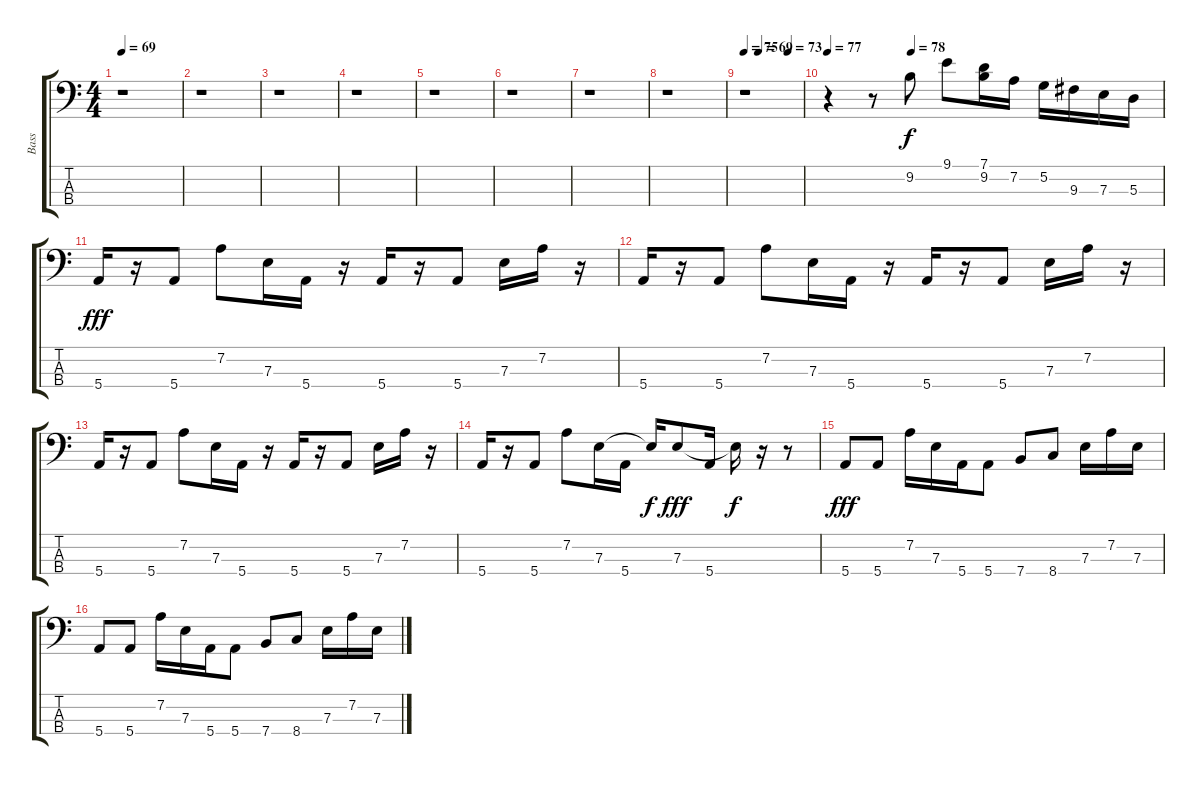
\track ("Bass" "Bass") {instrument electricbasspick}
\staff {score tabs}
\tuning (G2 D2 A1 E1) {hide}
\ts (4 4)
\tempo 69
\clef f4
\ks c
r.1{dy f} |
r.1 |
r.1 |
r.1 |
r.1 |
r.1 |
r.1 |
r.1 |
\tempo (69 0.25)
\tempo (73 0.75)
\tempo 76
\tempo 75
r.1 |
\tempo 77
\tempo (78 0.25)
r.4 r.8 9.2.8 9.1.8 (7.1 9.2).16 7.2.16 5.2.16 9.3.16 7.3.16 5.3.16 |
5.4.16{dy fff} r.16 5.4.8 7.2.8 7.3.16 5.4.16 r.16 5.4.16 r.16 5.4.8 7.3.16 7.2.16 r.16 |
5.4.16 r.16 5.4.8 7.2.8 7.3.16 5.4.16 r.16 5.4.16 r.16 5.4.8 7.3.16 7.2.16 r.16 |
5.4.16 r.16 5.4.8 7.2.8 7.3.16 5.4.16 r.16 5.4.16 r.16 5.4.8 7.3.16 7.2.16 r.16 |
5.4.16 r.16 5.4.8 7.2.8 7.3.16 5.4.16 7.3{t}.16{dy f} 7.3.8{dy fff} 5.4.16 7.3{t}.16{dy f} r.16 r.8 |
5.4.8{dy fff} 5.4.8 7.2.16 7.3.16 5.4.16 5.4.8 7.4.8 8.4.8 7.3.16 7.2.16 7.3.16 |
5.4.8 5.4.8 7.2.16 7.3.16 5.4.16 5.4.8 7.4.8 8.4.8 7.3.16 7.2.16 7.3.16
